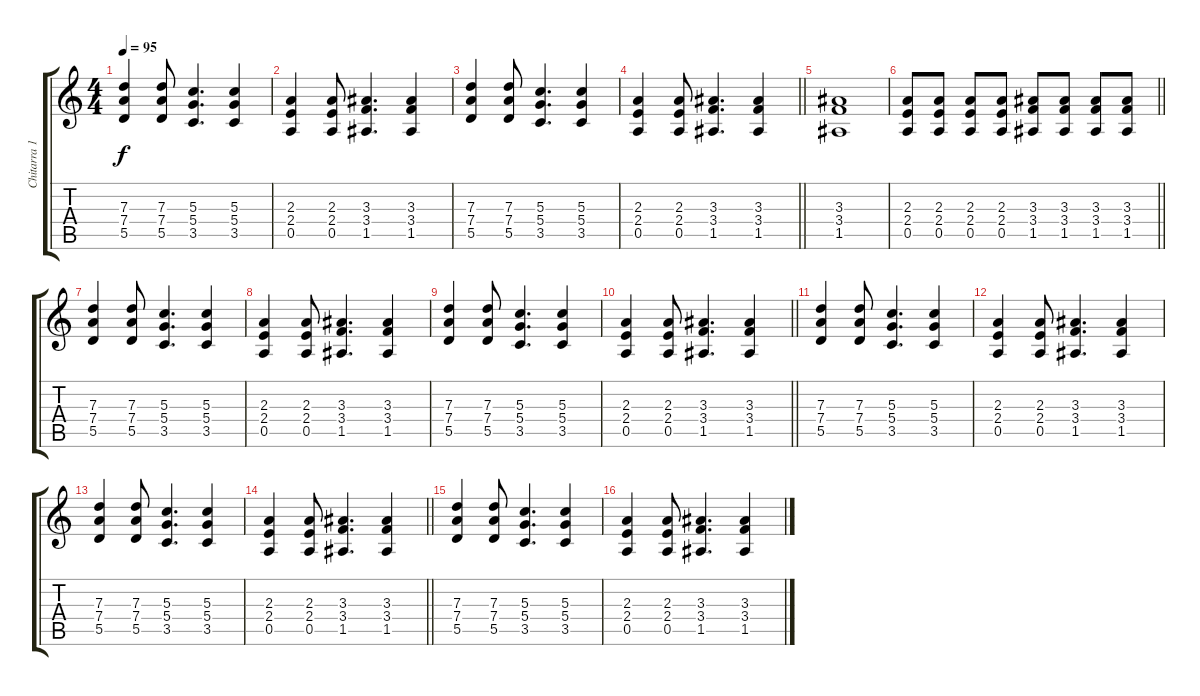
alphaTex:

\track ("Chitarra 1" "Chitarra 1") {instrument acousticguitarsteel}
\staff {score tabs}
\tuning (E4 B3 G3 D3 A2 E2) {hide}
\ts (4 4)
\tempo 95
\clef g2
\ks c
(7.3 7.4 5.5).4{dy f} (7.3 7.4 5.5).8 (5.3 5.4 3.5).4{d} (5.3 5.4 3.5).4 |
(2.3 2.4 0.5).4 (2.3 2.4 0.5).8 (3.3 3.4 1.5).4{d} (3.3 3.4 1.5).4 |
(7.3 7.4 5.5).4 (7.3 7.4 5.5).8 (5.3 5.4 3.5).4{d} (5.3 5.4 3.5).4 |
\barLineRight lightlight
(2.3 2.4 0.5).4 (2.3 2.4 0.5).8 (3.3 3.4 1.5).4{d} (3.3 3.4 1.5).4 |
(3.3 3.4 1.5).1 |
\barLineRight lightlight
(2.3 2.4 0.5).8 (2.3 2.4 0.5).8 (2.3 2.4 0.5).8 (2.3 2.4 0.5).8 (3.3 3.4 1.5).8 (3.3 3.4 1.5).8 (3.3 3.4 1.5).8 (3.3 3.4 1.5).8 |
(7.3 7.4 5.5).4{volume 12 instrument overdrivenguitar} (7.3 7.4 5.5).8 (5.3 5.4 3.5).4{d} (5.3 5.4 3.5).4 |
(2.3 2.4 0.5).4 (2.3 2.4 0.5).8 (3.3 3.4 1.5).4{d} (3.3 3.4 1.5).4 |
(7.3 7.4 5.5).4 (7.3 7.4 5.5).8 (5.3 5.4 3.5).4{d} (5.3 5.4 3.5).4 |
\barLineRight lightlight
(2.3 2.4 0.5).4 (2.3 2.4 0.5).8 (3.3 3.4 1.5).4{d} (3.3 3.4 1.5).4 |
(7.3 7.4 5.5).4{volume 12 instrument overdrivenguitar} (7.3 7.4 5.5).8 (5.3 5.4 3.5).4{d} (5.3 5.4 3.5).4 |
(2.3 2.4 0.5).4 (2.3 2.4 0.5).8 (3.3 3.4 1.5).4{d} (3.3 3.4 1.5).4 |
(7.3 7.4 5.5).4 (7.3 7.4 5.5).8 (5.3 5.4 3.5).4{d} (5.3 5.4 3.5).4 |
\barLineRight lightlight
(2.3 2.4 0.5).4 (2.3 2.4 0.5).8 (3.3 3.4 1.5).4{d} (3.3 3.4 1.5).4 |
(7.3 7.4 5.5).4{volume 12 instrument overdrivenguitar} (7.3 7.4 5.5).8 (5.3 5.4 3.5).4{d} (5.3 5.4 3.5).4 |
(2.3 2.4 0.5).4 (2.3 2.4 0.5).8 (3.3 3.4 1.5).4{d} (3.3 3.4 1.5).4
